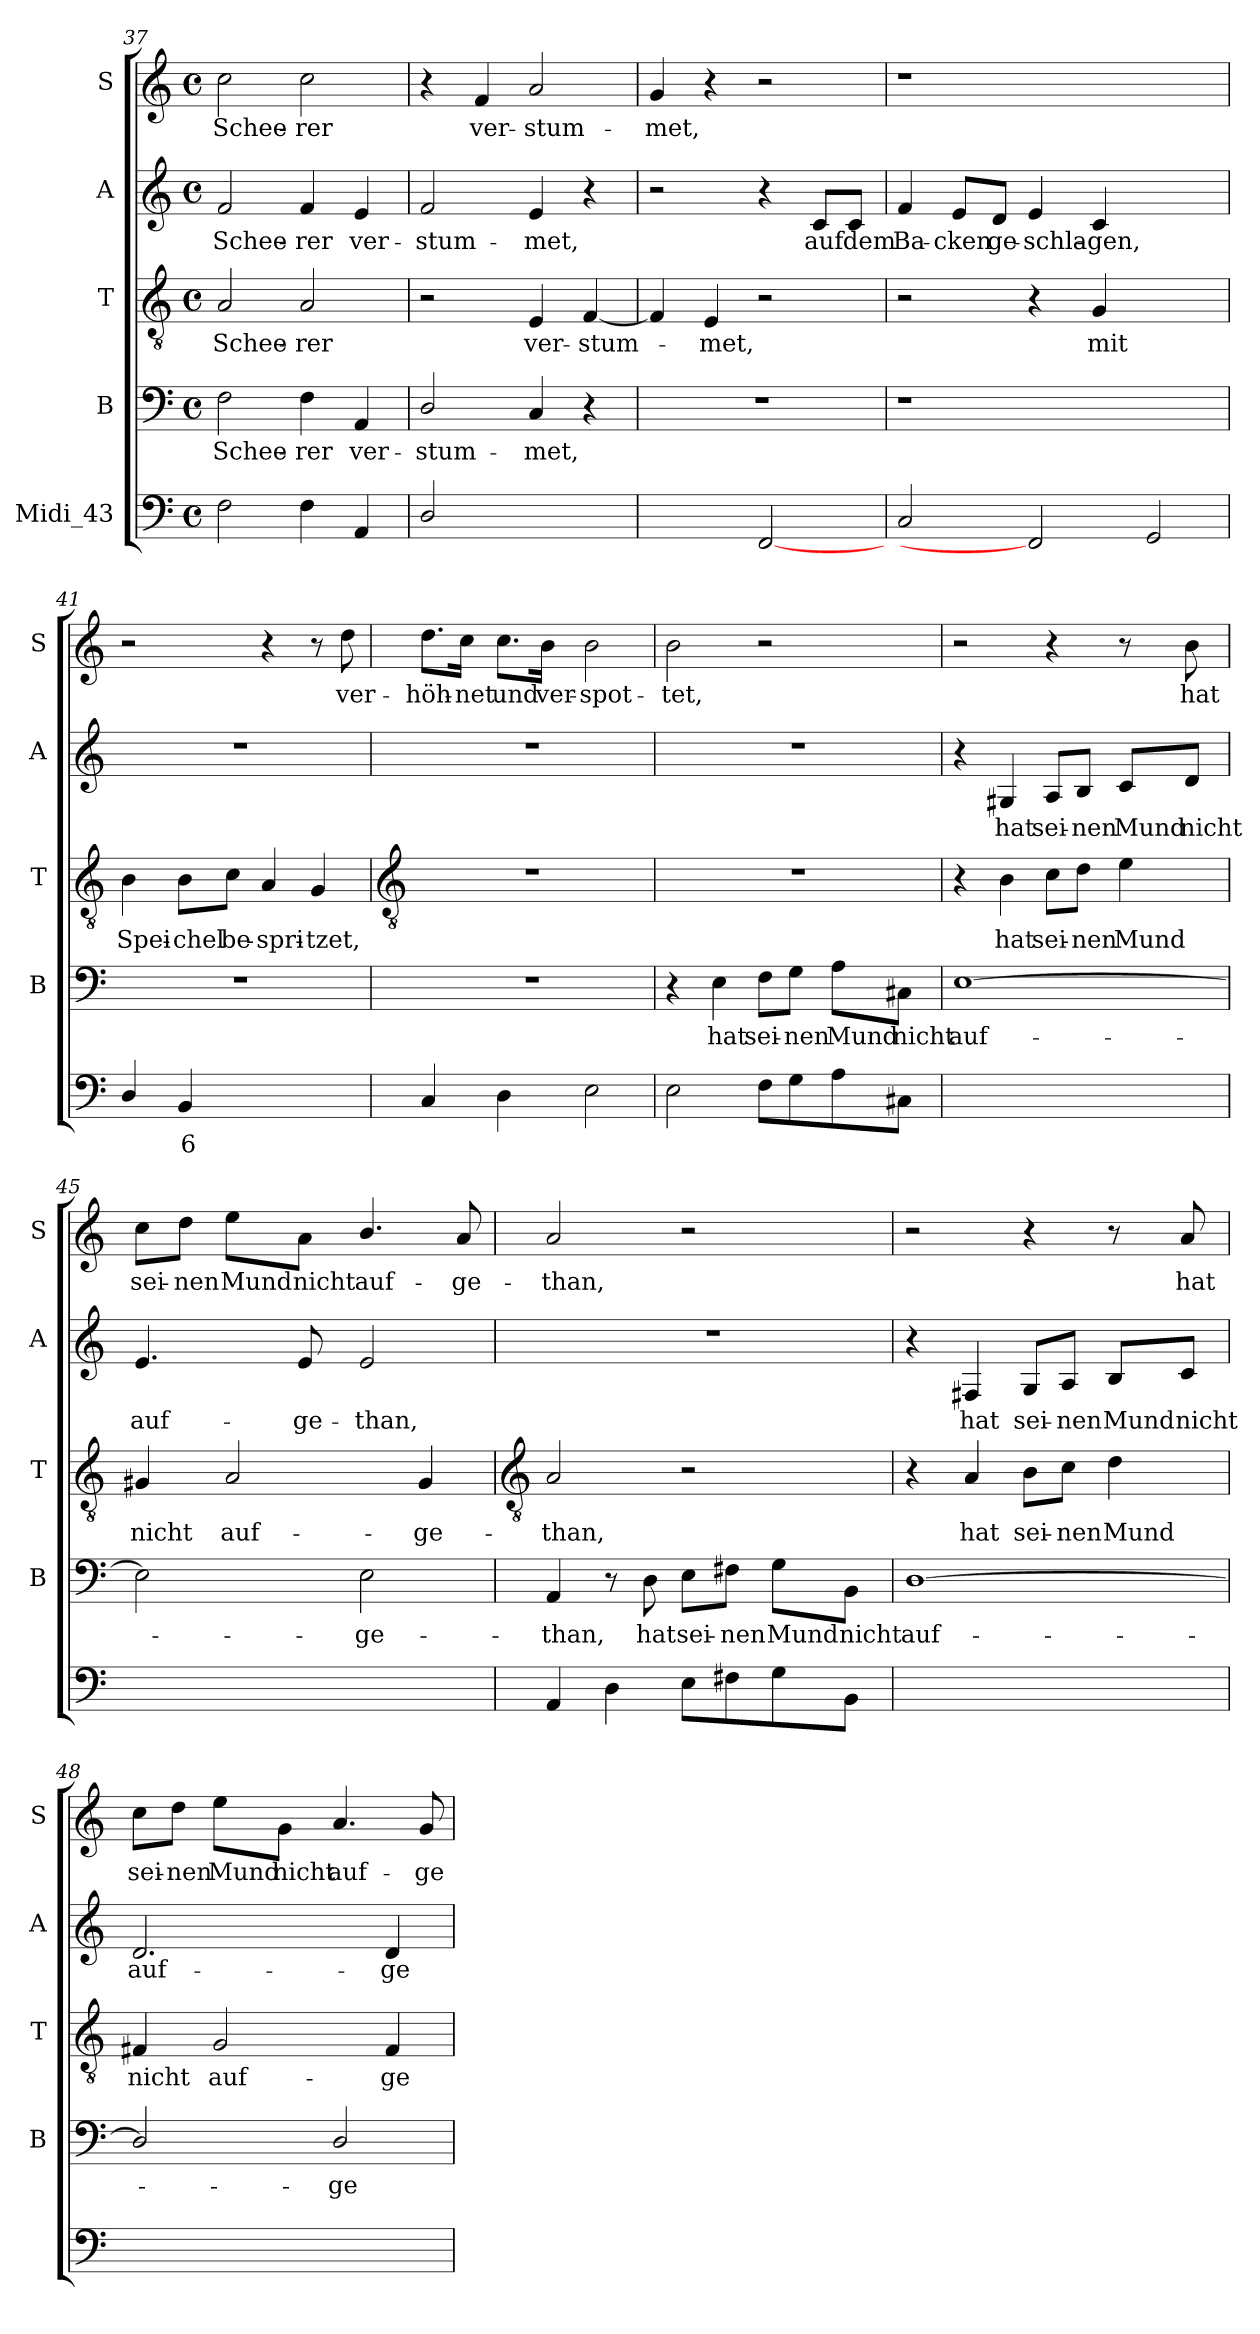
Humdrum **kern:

**kern	**text	**text	**kern	**text	**kern	**text	**kern	**text	**kern	**text
*part5	*part5	*part5	*part4	*part4	*part3	*part3	*part2	*part2	*part1	*part1
*staff5	*staff5	*staff5	*staff4	*staff4	*staff3	*staff3	*staff2	*staff2	*staff1	*staff1
*I"Midi_43	*	*	*I"B	*	*I"T	*	*I"A	*	*I"S	*
*	*	*	*I'B	*	*I'T	*	*I'A	*	*I'S	*
!!LO:LB:g=z
*clefF4	*	*	*clefF4	*	*clefGv2	*	*clefG2	*	*clefG2	*
*k[]	*	*	*k[]	*	*k[]	*	*k[]	*	*k[]	*
*C:	*	*	*C:	*	*C:	*	*C:	*	*C:	*
*M4/4	*	*	*M4/4	*	*M4/4	*	*M4/4	*	*M4/4	*
*met(c)	*	*	*met(c)	*	*met(c)	*	*met(c)	*	*met(c)	*
=37	=37	=37	=37	=37	=37	=37	=37	=37	=37	=37
!	!	!	!	!LO:LY:b	!	!LO:LY:b	!	!LO:LY:b	!	!LO:LY:b
2F	.	.	2F	Schee-	2A	Schee-	2f	Schee-	2cc	Schee-
!	!	!	!	!LO:LY:b	!	!LO:LY:b	!	!LO:LY:b	!	!LO:LY:b
4F	.	.	4F	-rer	2A	-rer	4f	-rer	2cc	-rer
!	!	!	!	!LO:LY:b	!	!	!	!LO:LY:b	!	!
4AA	.	.	4AA	ver-	.	.	4e	ver-	.	.
=38	=38	=38	=38	=38	=38	=38	=38	=38	=38	=38
!	!	!	!	!LO:LY:b	!	!	!	!LO:LY:b	!	!
2D/	.	.	2D/	-stum-	2r	.	2f	-stum-	4r	.
!	!	!	!	!	!	!	!	!	!	!LO:LY:b
.	.	.	.	.	.	.	.	.	4f	ver-
!	!LO:LY:b	!LO:LY:b	!	!LO:LY:b	!	!LO:LY:b	!	!LO:LY:b	!	!LO:LY:b
(<[4Cyy	6	3	4C	-met,	4E	ver-	4e	-met,	2a	-stum-
!	!LO:LY:b	!LO:LY:b	!	!	!	!LO:LY:b	!	!	!	!
4Cyy_	6	4	4r	.	[4F	-stum-	4r	.	.	.
=39	=39	=39	=39	=39	=39	=39	=39	=39	=39	=39
!	!	!LO:LY:b	!	!	!	!	!	!	!	!LO:LY:b
4Cyy_)	.	4	1r	.	4F]	.	2r	.	4g	-met,
!	!	!LO:LY:b	!	!	!	!LO:LY:b	!	!	!	!
4Cyy]	.	3	.	.	4E	met,	.	.	4r	.
[2FF	.	.	.	.	2r	.	4r	.	2r	.
!	!	!	!	!	!	!	!	!LO:LY:b	!	!
.	.	.	.	.	.	.	8c/L	auf	.	.
!	!	!	!	!	!	!	!	!LO:LY:b	!	!
.	.	.	.	.	.	.	8c/J	dem	.	.
=40	=40	=40	=40	=40	=40	=40	=40	=40	=40	=40
!	!	!	!	!	!	!	!	!LO:LY:b	!	!
2C	.	.	1r	.	2r	.	4f	Ba-	1r	.
!	!	!	!	!	!	!	!	!LO:LY:b	!	!
.	.	.	.	.	.	.	8e/L	-cken	.	.
!	!	!	!	!	!	!	!	!LO:LY:b	!	!
.	.	.	.	.	.	.	8d/J	ge-	.	.
!	!	!	!	!	!	!	!	!LO:LY:b	!	!
2FF]	.	.	.	.	4r	.	4e	-schla-	.	.
!	!	!	!	!	!	!LO:LY:b	!	!LO:LY:b	!	!
.	.	.	.	.	4G	mit	4c	-gen,	.	.
2GG	.	.	2ryy	.	2ryy	.	2ryy	.	2ryy	.
=41	=41	=41	=41	=41	=41	=41	=41	=41	=41	=41
!	!	!	!	!	!	!LO:LY:b	!	!	!	!
4D/	.	.	1r	.	4B	Spei-	1r	.	2r	.
!	!LO:LY:b	!	!	!	!	!LO:LY:b	!	!	!	!
4BB	6	.	.	.	8B\L	-chel	.	.	.	.
!	!	!	!	!	!	!LO:LY:b	!	!	!	!
.	.	.	.	.	8c\J	be-	.	.	.	.
!	!	!	!	!	!	!LO:LY:b	!	!	!	!
2ryy	.	.	.	.	4A	-spri-	.	.	4r	.
!	!	!	!	!	!	!LO:LY:b	!	!	!	!
.	.	.	.	.	4G	-tzet,	.	.	8r	.
!	!	!	!	!	!	!	!	!	!	!LO:LY:b
.	.	.	.	.	.	.	.	.	8dd	ver-
!!LO:LB:g=z
=42	=42	=42	=42	=42	=42	=42	=42	=42	=42	=42
*	*	*	*	*	*clefGv2	*	*	*	*	*
!	!	!	!	!	!	!	!	!	!	!LO:LY:b
4C	.	.	1r	.	1r	.	1r	.	8.dd\L	-höh-
!	!	!	!	!	!	!	!	!	!	!LO:LY:b
.	.	.	.	.	.	.	.	.	16cc\Jk	-net
!	!	!	!	!	!	!	!	!	!	!LO:LY:b
4D	.	.	.	.	.	.	.	.	8.cc\L	und
!	!	!	!	!	!	!	!	!	!	!LO:LY:b
.	.	.	.	.	.	.	.	.	16b\Jk	ver-
!	!	!	!	!	!	!	!	!	!	!LO:LY:b
2E	.	.	.	.	.	.	.	.	2b	-spot-
=43	=43	=43	=43	=43	=43	=43	=43	=43	=43	=43
!	!	!	!	!	!	!	!	!	!	!LO:LY:b
2E	.	.	4r	.	1r	.	1r	.	2b	-tet,
!	!	!	!	!LO:LY:b	!	!	!	!	!	!
.	.	.	4E	hat	.	.	.	.	.	.
!	!	!	!	!LO:LY:b	!	!	!	!	!	!
8FL	.	.	8F\L	sei-	.	.	.	.	2r	.
!	!	!	!	!LO:LY:b	!	!	!	!	!	!
8G	.	.	8G\J	-nen	.	.	.	.	.	.
!	!	!	!	!LO:LY:b	!	!	!	!	!	!
8A	.	.	8A\L	Mund	.	.	.	.	.	.
!	!	!	!	!LO:LY:b	!	!	!	!	!	!
8C#XJ	.	.	8C#X\J	nicht	.	.	.	.	.	.
=44	=44	=44	=44	=44	=44	=44	=44	=44	=44	=44
!	!	!	!	!LO:LY:b	!	!	!	!	!	!
(>[2Eyy	.	.	[1E	auf-	4r	.	4r	.	2r	.
!	!	!	!	!	!	!LO:LY:b	!	!LO:LY:b	!	!
.	.	.	.	.	4B	hat	4G#X	hat	.	.
!	!LO:LY:b	!LO:LY:b	!	!	!	!LO:LY:b	!	!LO:LY:b	!	!
2Eyy_	6	4	.	.	8c\L	sei-	8A/L	sei-	4r	.
!	!	!	!	!	!	!LO:LY:b	!	!LO:LY:b	!	!
.	.	.	.	.	8d\J	-nen	8B/J	-nen	.	.
!	!	!	!	!	!	!LO:LY:b	!	!LO:LY:b	!	!
.	.	.	.	.	4e	Mund	8c/L	Mund	8r	.
!	!	!	!	!	!	!	!	!LO:LY:b	!	!LO:LY:b
.	.	.	.	.	.	.	8d/J	nicht	8b	hat
=45	=45	=45	=45	=45	=45	=45	=45	=45	=45	=45
!	!LO:LY:b	!	!	!	!	!LO:LY:b	!	!LO:LY:b	!	!LO:LY:b
4Eyy_)	6	.	2E]	.	4G#X	nicht	4.e	auf-	8cc\L	sei-
!	!	!	!	!	!	!	!	!	!	!LO:LY:b
.	.	.	.	.	.	.	.	.	8dd\J	-nen
!	!	!LO:LY:b	!	!	!	!LO:LY:b	!	!	!	!LO:LY:b
2Eyy_	.	4	.	.	2A	auf-	.	.	8ee\L	Mund
!	!	!	!	!	!	!	!	!LO:LY:b	!	!LO:LY:b
.	.	.	.	.	.	.	8e	-ge-	8a\J	nicht
!	!	!	!	!LO:LY:b	!	!	!	!LO:LY:b	!	!LO:LY:b
.	.	.	2E	ge-	.	.	2e	-than,	4.b/	auf-
!	!	!	!	!	!	!LO:LY:b	!	!	!	!
4Eyy]	.	.	.	.	4G#	-ge-	.	.	.	.
!	!	!	!	!	!	!	!	!	!	!LO:LY:b
.	.	.	.	.	.	.	.	.	8a	-ge-
!!LO:LB:g=z
=46	=46	=46	=46	=46	=46	=46	=46	=46	=46	=46
*	*	*	*	*	*clefGv2	*	*	*	*	*
!	!	!	!	!LO:LY:b	!	!LO:LY:b	!	!	!	!LO:LY:b
4AA	.	.	4AA	-than,	2A	-than,	1r	.	2a	-than,
4D	.	.	8r	.	.	.	.	.	.	.
!	!	!	!	!LO:LY:b	!	!	!	!	!	!
.	.	.	8D	hat	.	.	.	.	.	.
!	!	!	!	!LO:LY:b	!	!	!	!	!	!
8EL	.	.	8E\L	sei-	2r	.	.	.	2r	.
!	!	!	!	!LO:LY:b	!	!	!	!	!	!
8F#X	.	.	8F#X\J	-nen	.	.	.	.	.	.
!	!	!	!	!LO:LY:b	!	!	!	!	!	!
8G	.	.	8G\L	Mund	.	.	.	.	.	.
!	!	!	!	!LO:LY:b	!	!	!	!	!	!
8BBJ	.	.	8BB\J	nicht	.	.	.	.	.	.
=47	=47	=47	=47	=47	=47	=47	=47	=47	=47	=47
!	!	!	!	!LO:LY:b	!	!	!	!	!	!
[2Dyy	.	.	[1D	auf-	4r	.	4r	.	2r	.
!	!	!	!	!	!	!LO:LY:b	!	!LO:LY:b	!	!
.	.	.	.	.	4A	hat	4F#X	hat	.	.
!	!LO:LY:b	!LO:LY:b	!	!	!	!LO:LY:b	!	!LO:LY:b	!	!
2Dyy]	6	4	.	.	8B\L	sei-	8G/L	sei-	4r	.
!	!	!	!	!	!	!LO:LY:b	!	!LO:LY:b	!	!
.	.	.	.	.	8c\J	-nen	8A/J	-nen	.	.
!	!	!	!	!	!	!LO:LY:b	!	!LO:LY:b	!	!
.	.	.	.	.	4d	Mund	8B/L	Mund	8r	.
!	!	!	!	!	!	!	!	!LO:LY:b	!	!LO:LY:b
.	.	.	.	.	.	.	8c/J	nicht	8a	hat
=48	=48	=48	=48	=48	=48	=48	=48	=48	=48	=48
!	!LO:LY:b	!	!	!	!	!LO:LY:b	!	!LO:LY:b	!	!LO:LY:b
[4Dyy	6	.	2D/]	.	4F#X	nicht	2.d	auf-	8cc\L	sei-
!	!	!	!	!	!	!	!	!	!	!LO:LY:b
.	.	.	.	.	.	.	.	.	8dd\J	-nen
!	!LO:LY:b	!	!	!	!	!LO:LY:b	!	!	!	!LO:LY:b
4Dyy_	4	.	.	.	2G	auf-	.	.	8ee\L	Mund
!	!	!	!	!	!	!	!	!	!	!LO:LY:b
.	.	.	.	.	.	.	.	.	8g\J	nicht
!	!LO:LY:b	!	!	!LO:LY:b	!	!	!	!	!	!LO:LY:b
4Dyy_	4	.	2D/	ge-	.	.	.	.	4.a	auf-
!	!	!	!	!	!	!LO:LY:b	!	!LO:LY:b	!	!
4Dyy]	.	.	.	.	4F#	-ge-	4d	-ge-	.	.
!	!	!	!	!	!	!	!	!	!	!LO:LY:b
.	.	.	.	.	.	.	.	.	8g	-ge
=	=	=	=	=	=	=	=	=	=	=
*-	*-	*-	*-	*-	*-	*-	*-	*-	*-	*-
